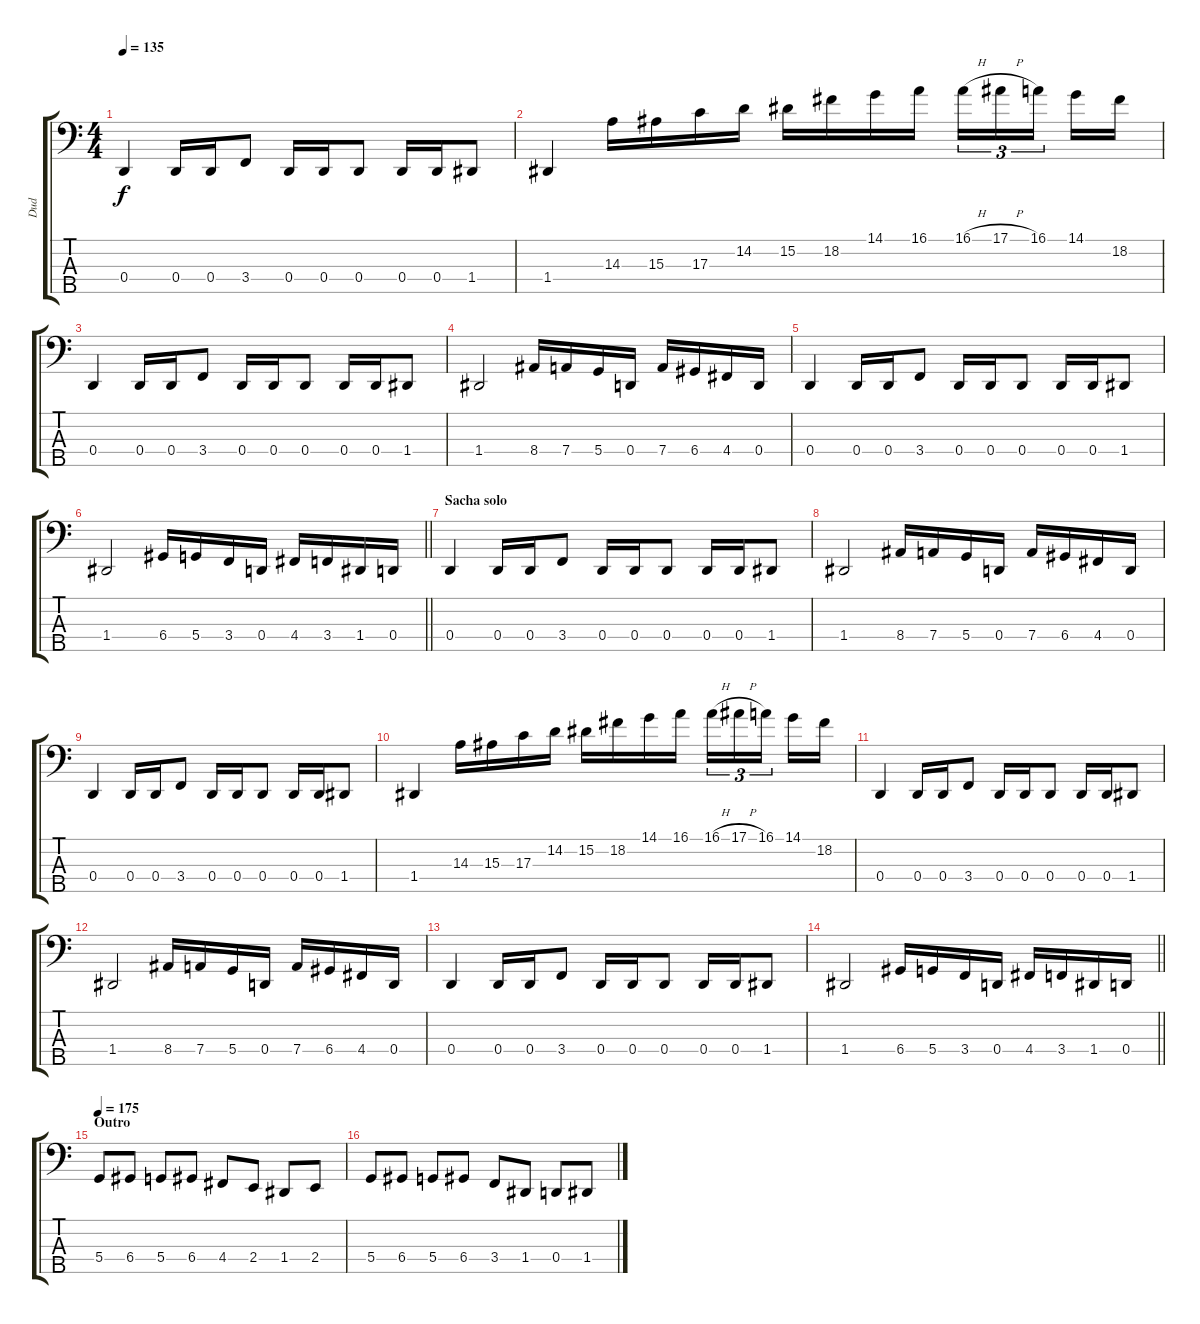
\track ("Dud" "Dud") {instrument slapbass1}
\staff {score tabs}
\tuning (F2 C2 G1 D1 A0) {hide}
\ts (4 4)
\tempo 135
\clef f4
\ks c
0.4.4{dy f} 0.4.16 0.4.16 3.4.8 0.4.16 0.4.16 0.4.8 0.4.16 0.4.16 1.4.8 |
1.4.4 14.3.16 15.3.16 17.3.16 14.2.16 15.2.16 18.2.16 14.1.16 16.1.16 16.1{h}.16{tu (3 2)} 17.1{h}.16{tu (3 2)} 16.1.16{tu (3 2) beam splitsecondary} 14.1.16 18.2.16 |
0.4.4 0.4.16 0.4.16 3.4.8 0.4.16 0.4.16 0.4.8 0.4.16 0.4.16 1.4.8 |
1.4.2 8.4.16 7.4.16 5.4.16 0.4.16 7.4.16 6.4.16 4.4.16 0.4.16 |
0.4.4 0.4.16 0.4.16 3.4.8 0.4.16 0.4.16 0.4.8 0.4.16 0.4.16 1.4.8 |
\barLineRight lightlight
1.4.2 6.4.16 5.4.16 3.4.16 0.4.16 4.4.16 3.4.16 1.4.16 0.4.16 |
\section ("" "Sacha solo")
0.4.4 0.4.16 0.4.16 3.4.8 0.4.16 0.4.16 0.4.8 0.4.16 0.4.16 1.4.8 |
1.4.2 8.4.16 7.4.16 5.4.16 0.4.16 7.4.16 6.4.16 4.4.16 0.4.16 |
0.4.4 0.4.16 0.4.16 3.4.8 0.4.16 0.4.16 0.4.8 0.4.16 0.4.16 1.4.8 |
1.4.4 14.3.16 15.3.16 17.3.16 14.2.16 15.2.16 18.2.16 14.1.16 16.1.16 16.1{h}.16{tu (3 2)} 17.1{h}.16{tu (3 2)} 16.1.16{tu (3 2) beam splitsecondary} 14.1.16 18.2.16 |
0.4.4 0.4.16 0.4.16 3.4.8 0.4.16 0.4.16 0.4.8 0.4.16 0.4.16 1.4.8 |
1.4.2 8.4.16 7.4.16 5.4.16 0.4.16 7.4.16 6.4.16 4.4.16 0.4.16 |
0.4.4 0.4.16 0.4.16 3.4.8 0.4.16 0.4.16 0.4.8 0.4.16 0.4.16 1.4.8 |
\barLineRight lightlight
1.4.2 6.4.16 5.4.16 3.4.16 0.4.16 4.4.16 3.4.16 1.4.16 0.4.16 |
\section ("" "Outro")
\tempo 175
5.4.8 6.4.8 5.4.8 6.4.8 4.4.8 2.4.8 1.4.8 2.4.8 |
5.4.8 6.4.8 5.4.8 6.4.8 3.4.8 1.4.8 0.4.8 1.4.8
